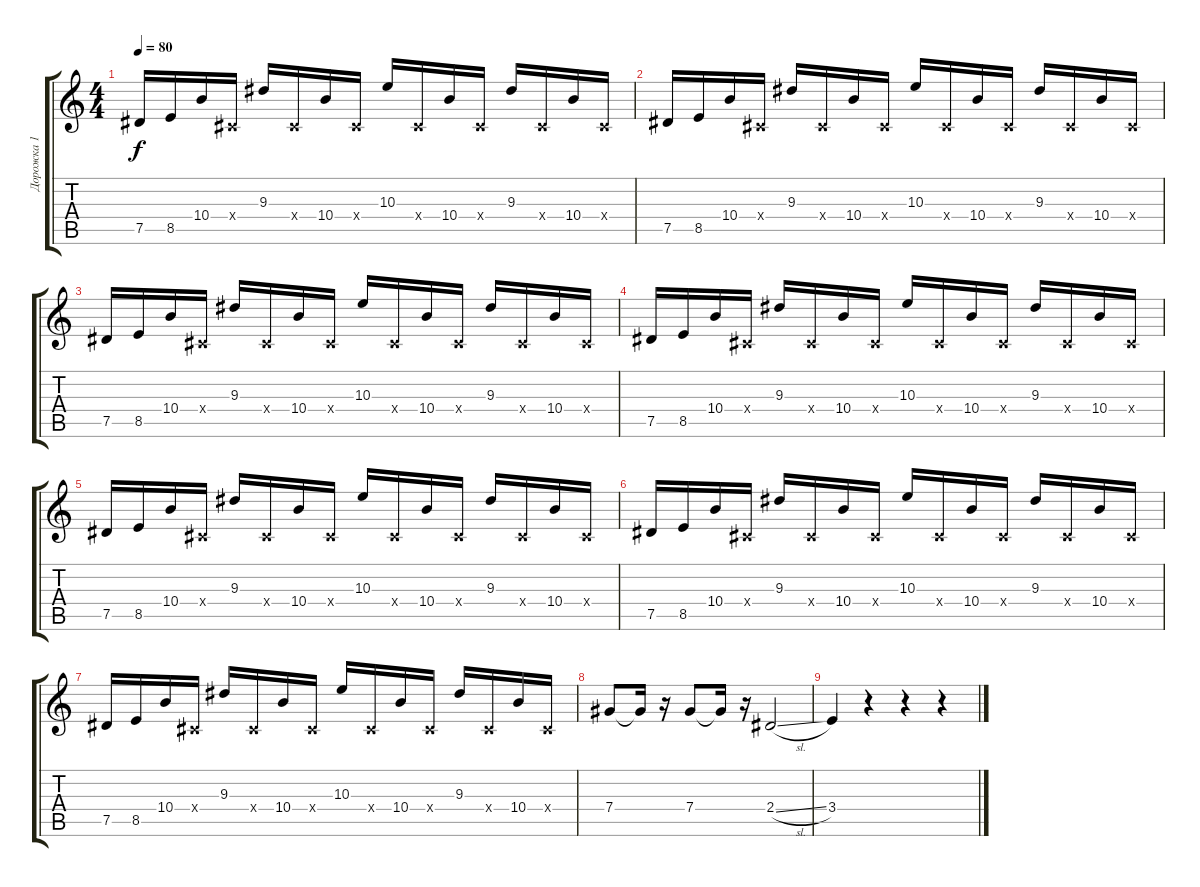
\track ("Дорожка 1" "Дорожка 1") {instrument overdrivenguitar}
\staff {score tabs}
\tuning (Eb4 Bb3 Gb3 Db3 Ab2 Db2) {hide}
\ts (4 4)
\tempo 80
\clef g2
\ks c
7.5.16{dy f} 8.5.16 10.4.16 0.4{x}.16 9.3.16 0.4{x}.16 10.4.16 0.4{x}.16 10.3.16 0.4{x}.16 10.4.16 0.4{x}.16 9.3.16 0.4{x}.16 10.4.16 0.4{x}.16 |
7.5.16 8.5.16 10.4.16 0.4{x}.16 9.3.16 0.4{x}.16 10.4.16 0.4{x}.16 10.3.16 0.4{x}.16 10.4.16 0.4{x}.16 9.3.16 0.4{x}.16 10.4.16 0.4{x}.16 |
7.5.16 8.5.16 10.4.16 0.4{x}.16 9.3.16 0.4{x}.16 10.4.16 0.4{x}.16 10.3.16 0.4{x}.16 10.4.16 0.4{x}.16 9.3.16 0.4{x}.16 10.4.16 0.4{x}.16 |
7.5.16 8.5.16 10.4.16 0.4{x}.16 9.3.16 0.4{x}.16 10.4.16 0.4{x}.16 10.3.16 0.4{x}.16 10.4.16 0.4{x}.16 9.3.16 0.4{x}.16 10.4.16 0.4{x}.16 |
7.5.16 8.5.16 10.4.16 0.4{x}.16 9.3.16 0.4{x}.16 10.4.16 0.4{x}.16 10.3.16 0.4{x}.16 10.4.16 0.4{x}.16 9.3.16 0.4{x}.16 10.4.16 0.4{x}.16 |
7.5.16 8.5.16 10.4.16 0.4{x}.16 9.3.16 0.4{x}.16 10.4.16 0.4{x}.16 10.3.16 0.4{x}.16 10.4.16 0.4{x}.16 9.3.16 0.4{x}.16 10.4.16 0.4{x}.16 |
7.5.16 8.5.16 10.4.16 0.4{x}.16 9.3.16 0.4{x}.16 10.4.16 0.4{x}.16 10.3.16 0.4{x}.16 10.4.16 0.4{x}.16 9.3.16 0.4{x}.16 10.4.16 0.4{x}.16 |
7.4.8 7.4{t}.16 r.16 7.4.8 7.4{t}.16 r.16 2.4{sl}.2 |
3.4.4 r.4 r.4 r.4
